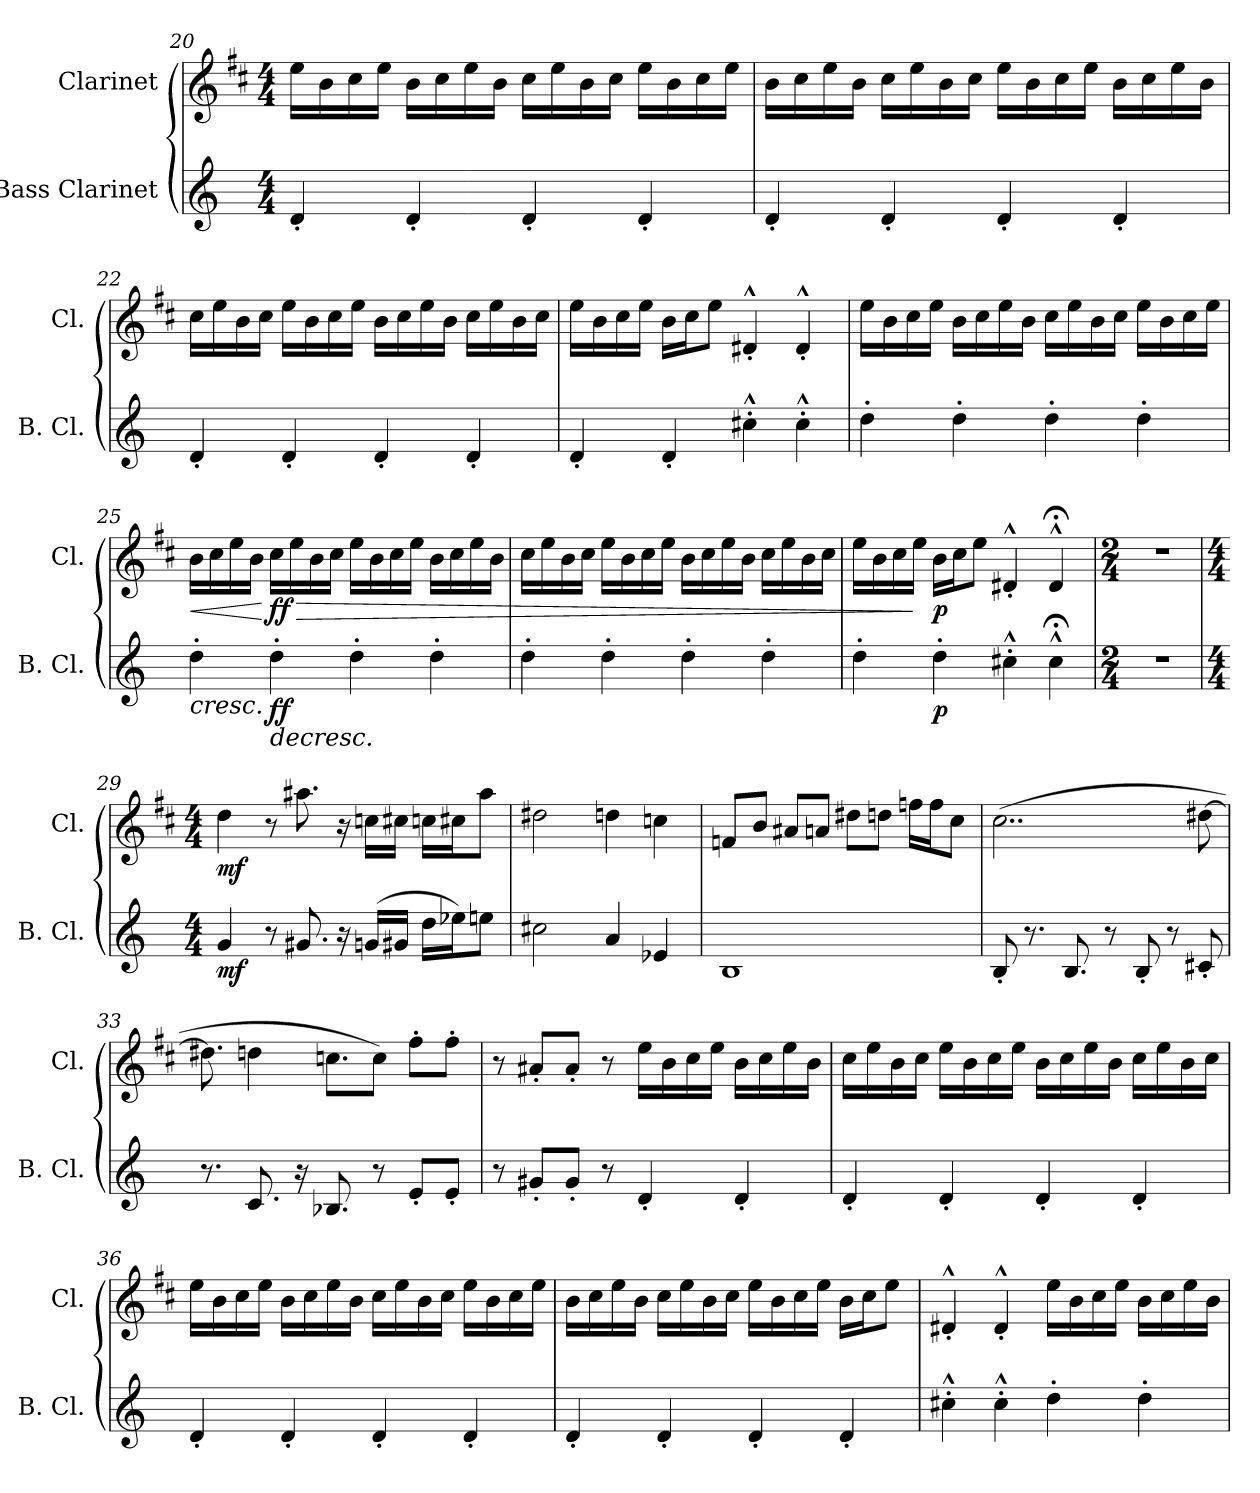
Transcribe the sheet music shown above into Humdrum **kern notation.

**kern	**dynam	**kern	**dynam
*part2	*part2	*part1	*part1
*staff2	*staff2	*staff1	*staff1
*I"Bass Clarinet	*	*I"Clarinet	*
*I'B. Cl.	*	*I'Cl.	*
*clefG2	*	*clefG2	*
*ITrd8c14	*	*ITrd1c2	*
*k[]	*	*k[]	*
*M4/4	*	*M4/4	*
=20	=20	=20	=20
4D'	.	16ddLL	.
.	.	16a	.
.	.	16b	.
.	.	16ddJJ	.
4D'	.	16aLL	.
.	.	16b	.
.	.	16dd	.
.	.	16aJJ	.
4D'	.	16bLL	.
.	.	16dd	.
.	.	16a	.
.	.	16bJJ	.
4D'	.	16ddLL	.
.	.	16a	.
.	.	16b	.
.	.	16ddJJ	.
=21	=21	=21	=21
4D'	.	16aLL	.
.	.	16b	.
.	.	16dd	.
.	.	16aJJ	.
4D'	.	16bLL	.
.	.	16dd	.
.	.	16a	.
.	.	16bJJ	.
4D'	.	16ddLL	.
.	.	16a	.
.	.	16b	.
.	.	16ddJJ	.
4D'	.	16aLL	.
.	.	16b	.
.	.	16dd	.
.	.	16aJJ	.
=22	=22	=22	=22
4D'	.	16bLL	.
.	.	16dd	.
.	.	16a	.
.	.	16bJJ	.
4D'	.	16ddLL	.
.	.	16a	.
.	.	16b	.
.	.	16ddJJ	.
4D'	.	16aLL	.
.	.	16b	.
.	.	16dd	.
.	.	16aJJ	.
4D'	.	16bLL	.
.	.	16dd	.
.	.	16a	.
.	.	16bJJ	.
=23	=23	=23	=23
4D'	.	16ddLL	.
.	.	16a	.
.	.	16b	.
.	.	16ddJJ	.
4D'	.	16aLL	.
.	.	16bJ	.
.	.	8ddJ	.
4c#X^^'	.	4c#X^^'	.
4c#^^'	.	4c#^^'	.
=24	=24	=24	=24
4d'	.	16ddLL	.
.	.	16a	.
.	.	16b	.
.	.	16ddJJ	.
4d'	.	16aLL	.
.	.	16b	.
.	.	16dd	.
.	.	16aJJ	.
4d'	.	16bLL	.
.	.	16dd	.
.	.	16a	.
.	.	16bJJ	.
4d'	.	16ddLL	.
.	.	16a	.
.	.	16b	.
.	.	16ddJJ	.
=25	=25	=25	=25
!	!LO:HP:b	!	!LO:HP:b
4d'	<	16aLL	<
.	.	16b	.
.	.	16dd	.
.	.	16aJJ	.
!	!LO:HP:b	!	!LO:HP:n=1:b
!	!LO:DY:n=1:b	!	!LO:DY:n=1:b
4d'	> ff	16bLL	[ > ff
.	.	16dd	.
.	.	16a	.
.	.	16bJJ	.
4d'	.	16ddLL	.
.	.	16a	.
.	.	16b	.
.	.	16ddJJ	.
4d'	.	16aLL	.
.	.	16b	.
.	.	16dd	.
.	.	16aJJ	.
=26	=26	=26	=26
4d'	.	16bLL	.
.	.	16dd	.
.	.	16a	.
.	.	16bJJ	.
4d'	.	16ddLL	.
.	.	16a	.
.	.	16b	.
.	.	16ddJJ	.
4d'	.	16aLL	.
.	.	16b	.
.	.	16dd	.
.	.	16aJJ	.
4d'	.	16bLL	.
.	.	16dd	.
.	.	16a	.
.	.	16bJJ	.
=27	=27	=27	=27
4d'	.	16ddLL	.
.	.	16a	.
.	.	16b	.
.	.	16ddJJ	]
!	!LO:DY:n=1:b	!	!LO:DY:b
4d'	[ p	16aLL	p
.	.	16bJ	.
.	.	8ddJ	.
4c#X^^'	.	4c#X^^'	.
4c#;^^	]	4c#;^^	.
=28	=28	=28	=28
*M2/4	*	*M2/4	*
2r	.	2r	.
=29	=29	=29	=29
*M4/4	*	*M4/4	*
!	!LO:DY:b	!	!LO:DY:b
4G	mf	4cc	mf
8r	.	8r	.
8.G#X	.	8.gg#X	.
16r	.	16r	.
(16GnLL	.	16b-XLL	.
16G#XJJ	.	16bnJJ	.
16dLL	.	16b-XLL	.
16e-XJ)	.	16bnJ	.
8enJ	.	8gg#J	.
=30	=30	=30	=30
2c#X	.	2cc#X	.
4A	.	4ccn	.
4E-X	.	4b-X	.
=31	=31	=31	=31
1BB	.	8e-XL	.
.	.	8aJ	.
.	.	8g#XL	.
.	.	8gnJ	.
.	.	8cc#XL	.
.	.	8ccnJ	.
.	.	16ee-XLL	.
.	.	16ee-J	.
.	.	8bJ	.
=32	=32	=32	=32
8BB'	.	(2..b	.
8.r	.	.	.
8.BB	.	.	.
8r	.	.	.
8BB'	.	.	.
8r	.	.	.
8C#X'	.	[8cc#X	.
=33	=33	=33	=33
8.r	.	8.cc#X]	.
8.C	.	4ccn	.
16r	.	.	.
8.BB-X	.	8.b-XL	.
8r	.	8b-J)	.
8E'L	.	8ee'L	.
8E'J	.	8ee'J	.
=34	=34	=34	=34
8r	.	8r	.
8G#X'L	.	8g#X'L	.
8G#'J	.	8g#'J	.
8r	.	8r	.
4D'	.	16ddLL	.
.	.	16a	.
.	.	16b	.
.	.	16ddJJ	.
4D'	.	16aLL	.
.	.	16b	.
.	.	16dd	.
.	.	16aJJ	.
=35	=35	=35	=35
4D'	.	16bLL	.
.	.	16dd	.
.	.	16a	.
.	.	16bJJ	.
4D'	.	16ddLL	.
.	.	16a	.
.	.	16b	.
.	.	16ddJJ	.
4D'	.	16aLL	.
.	.	16b	.
.	.	16dd	.
.	.	16aJJ	.
4D'	.	16bLL	.
.	.	16dd	.
.	.	16a	.
.	.	16bJJ	.
=36	=36	=36	=36
4D'	.	16ddLL	.
.	.	16a	.
.	.	16b	.
.	.	16ddJJ	.
4D'	.	16aLL	.
.	.	16b	.
.	.	16dd	.
.	.	16aJJ	.
4D'	.	16bLL	.
.	.	16dd	.
.	.	16a	.
.	.	16bJJ	.
4D'	.	16ddLL	.
.	.	16a	.
.	.	16b	.
.	.	16ddJJ	.
=37	=37	=37	=37
4D'	.	16aLL	.
.	.	16b	.
.	.	16dd	.
.	.	16aJJ	.
4D'	.	16bLL	.
.	.	16dd	.
.	.	16a	.
.	.	16bJJ	.
4D'	.	16ddLL	.
.	.	16a	.
.	.	16b	.
.	.	16ddJJ	.
4D'	.	16aLL	.
.	.	16bJ	.
.	.	8ddJ	.
=38	=38	=38	=38
4c#X^^'	.	4c#X^^'	.
4c#^^'	.	4c#^^'	.
4d'	.	16ddLL	.
.	.	16a	.
.	.	16b	.
.	.	16ddJJ	.
4d'	.	16aLL	.
.	.	16b	.
.	.	16dd	.
.	.	16aJJ	.
=	=	=	=
*-	*-	*-	*-
